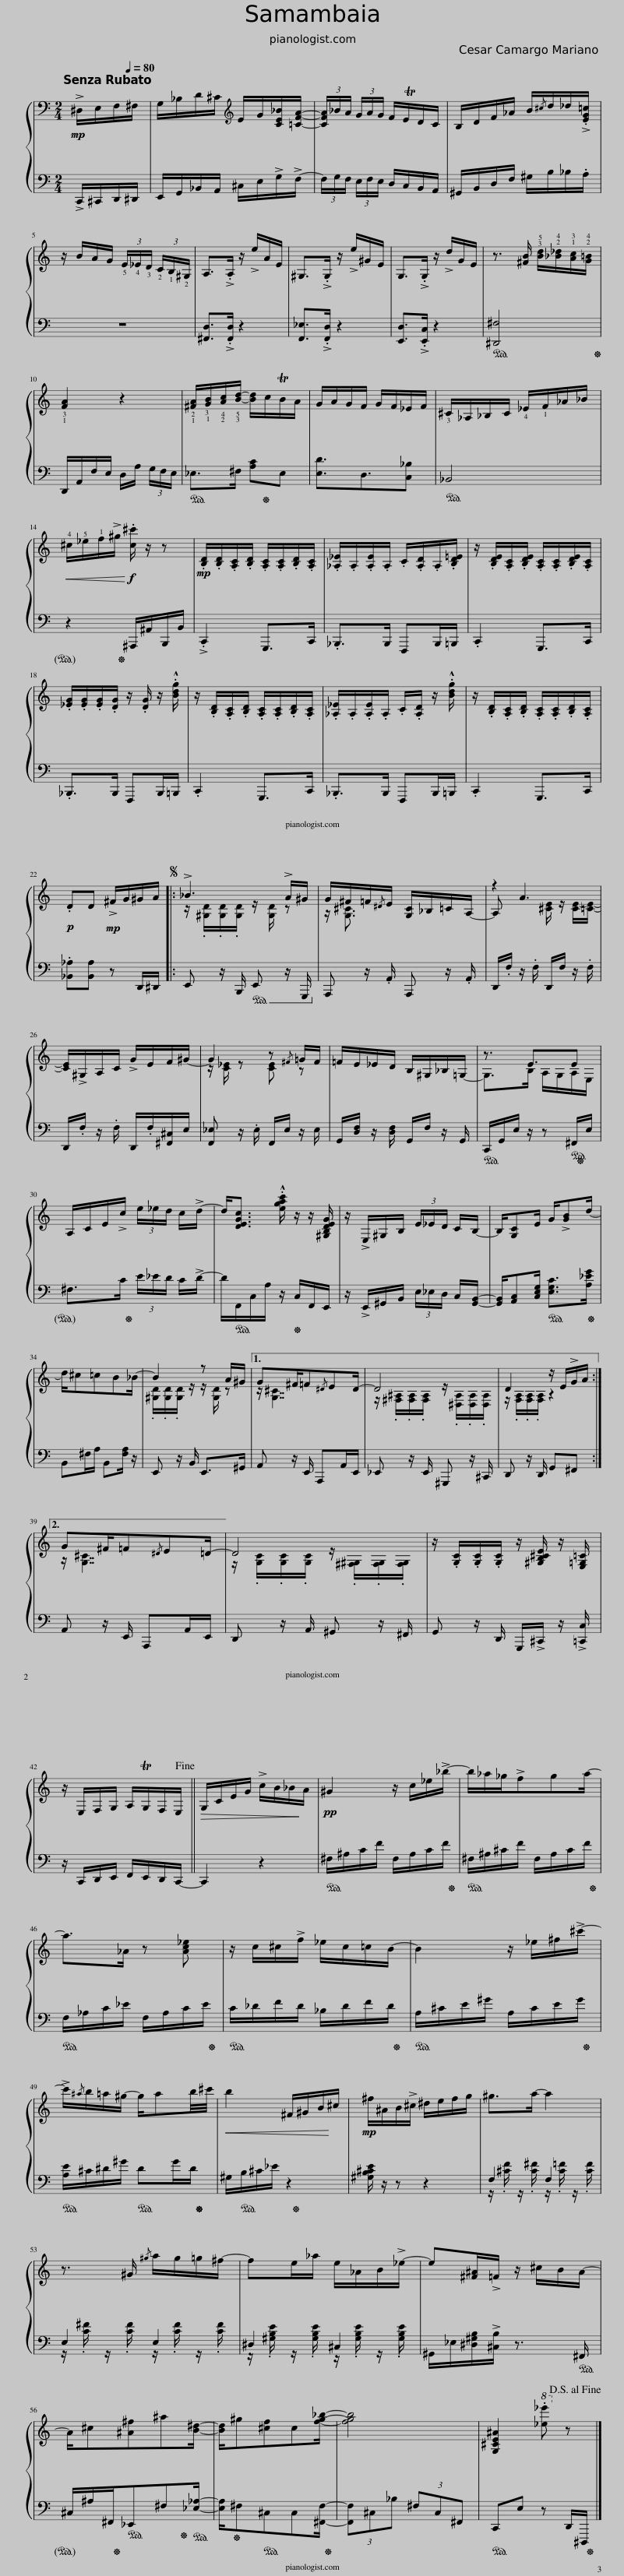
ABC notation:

X:1
%%score { ( 1 3 ) | ( 2 4 ) }
L:1/8
Q:1/4=80
M:2/4
I:linebreak $
K:C
V:1 bass
V:3 bass
V:2 bass
V:4 bass
V:1
!mp! !>!^D,/E,/F,/^F,/ | G,/_B,/D/^C/[K:treble] E/G/[CE_B]/[=CFA]/- | (3[CFA]/_B/A/ (3G/A/G/ F/TE/D/C/ | B,/D/F/_A/ B/{/^c}d/_d/!>!.[EG=c]/ |$ z/ B/A/G/ (3!5!E/!4!_E/!3!D/ (3!2!C/!1!B,/!2!^G,/ | %5
 A,>!>!.A, z/ !>!e/A/E/ | ^G,>!>!.G, z/ !>!e/^G/E/ | G,>!>!.G, z/ !>!d/G/E/ | z3/2 [^FB]/ !3!!5![Bd]/!2!!4![_B_d]/!1!!3![Ac]/!2!!4![G=B]/ |$ !1!!3![FA]2 z2 | %10
 !1!!2![^FA]/!1!!3![GB]/!2!!4![Ac]/!3!!5![Bd]/- [Bd]/c/TB/A/ | G/A/G/F/ G/F/_E/F/ | !3!^C/_A,/_B,/C/ !4!_E/!1!F/_A/_B/ |$!<(! !4!^c/!5!_e/!1!f/!>!^g/!<)!!f! .[c^c']/ z/ z |!mp! .[B,D]/.[B,D]/.[A,C]/.[B,D]/ .[A,C]/.[A,C]/.[B,D]/.[A,C]/ | %15
 .[_A,_E]/.A,/.[A,E]/.A,/ .C/.[A,D]/.A,/.[B,D=E]/ | z/ .[B,DE]/.[A,C]/.[B,DE]/ .[A,C]/.[A,C]/.[B,DE]/.[A,C]/ |$ .[_EG]/.[EG]/.[EG]/.[DG]/ z/ .[DG]/ z/ .!^![Bdg]/ | z/ .[B,D]/.[A,C]/.[B,D]/ .[A,C]/.[A,C]/.[B,D]/.[A,C]/ | .[_A,_E]/.A,/.[A,E]/.A,/ .C/.[A,D]/ z/ .!^![Bdg]/ | %20
 z/ .[B,D]/.[A,C]/.[B,D]/ .[A,C]/.[A,C]/.[B,D]/.[A,C]/ |$!p! .DD!mp! !>!^F/G/^G/A/ |:S !>!_B3 !>!A/^G/ | G/^F/=F/{/^D}E/ [G,^C]/_B,/=C/A,/- | A, A3 |$ %25
 [CE]/!>!^G,/A,/C/ !>!G/E/F/^G/- | G2 z{/^F} =G/F/ | =F/E/_E/D/ B,/^G,/_B,/=G,/- | z3/2 E3/2E |$ A,/C/E/!>!c/ (3e/_e/d/ c/!>!d/- | %30
 d<[DEGc] .!^![egac']/ z/ z/ [^G,B,DEG]/ | z/ !>!E,/^G,/B,/ (3E/_E/D/ C/B,/- | B,/[G,C]E/ G/!>![GB]d/- |$ d/^c=cB_B/- | B2 z A/^G/ |1 %35
 G^F/=F{/^D}ED/- | D4 | D2 z/ E/!>!G/A/ :|2$ G^F/=F{/^D}E=D/- || D4 | %40
 z/ .[G,C]/.[G,C]/.[G,C]/ z/ [^G,B,^CE]/ z/ [E,=G,=C]/ |$ z/ E,/F,/G,/ A,/TG,/F,/E,/!fine! ||!>(! G,/C/E/G/ !>!c/B/_B/!>)!A/ |!pp! ^G2 z/ c/_e/!>!_b/- | b/_a/_g/!>!fga/- |$ %45
 a>_A z [Ac_e] | z/ c/^c/!>!f/ _e/c/=c/B/- | B2 z/ _e/^f/!>!^c'/- |$ !>!c'/{/^a}b/=a/^g/- g/ab/4^c'/4 |!<(! b2 ^F/^G/B/!<)!^c/ | %50
!mp! ^f/^A/B/!>!^c/ ^d/e/f/g/ | ^g>a- a2 |$ z3/2 ^G/{/^g} a/g/=g/^f/- | fe/_a/ e/_A/B/!>!_e/- | e[^F^A]/!>!=F/ z/ ^c/B/A/- |$ %55
 A/^c[^A^f]^a[B^d]/- | [Bd]/^g[^cf]c[fg_b]/- | [fgb]4 | [G,^CE^A]2!8va(! .[_e'_e'']!8va)! z!D.S.! |] %59
V:2
 !>!C,,/^C,,/D,,/^D,,/ | E,,/G,,/_B,,/A,,/ ^C,/E,/!>!G,/!>!F,/- | (3F,/G,/F,/ (3E,/F,/E,/ D,/C,/B,,/A,,/ | ^G,,/B,,/D,/F,/ ^G,/B,/_B,/.A,/ |$ z4 | %5
 [^F,,D,]>!>!.[F,,D,] z2 | [F,,_E,]>!>!.[F,,D,] z2 | [E,,D,]>!>!.[E,,C,] z2 |!ped! [^D,,^F,]4!ped-up! |$ D,,/A,,/F,/E,/ D,/A,/ (3G,/F,/E,/ | %10
!ped! _E,>^F, [A,C]E,!ped-up! | [E,D]3/2D,3/2[C,_B,] |!ped! _B,,4 |$ z2 ^A,,,/!ped-up!^A,,/B,,,/B,,/ | !>!.C,,2 G,,,>C,, | %15
 ._B,,,>B,,, F,,,B,,,/=B,,,/ | .C,,2 G,,,>C,, |$ ._B,,,>B,,, F,,,B,,,/=B,,,/ | .C,,2 G,,,>C,, | ._B,,,>B,,, F,,,B,,,/=B,,,/ | %20
 .C,,2 G,,,>C,, |$ .[_B,,_A,][B,,A,] z D,,/^D,,/ |: E,, z/ B,,,/!ped! E,, z/ G,,,/!ped-up! | A,,, z/ .A,,/ A,,, z/ .A,,/ | D,,/.F,/ z/ .F,/ D,,/F,/ z/ .F,/ |$ %25
 D,,/.F,/ z/ .F,/ D,,/.F,/[^F,,^C,]/E,/ | [F,,_E,] z/ .E,/ F,,/E,/ z/ E,/ | G,,/[D,F,]/ z/ [D,F,]/ G,,/F,/ z/ G,,/ |!ped! C,,/G,,/E,/ z/ z!ped! ^F,,/!ped-up!E,/ |$ ^F,>C (3E/_E/D/ C/!>!D/- | %30
 D/!ped!F,,/C,/A,/!ped-up! z/ C,/F,,/E,,/ | z/ !>!E,,/^G,,/B,,/ (3E,/_E,/D,/ C,/[G,,B,,]/- | [G,,B,,]/[A,,C,][C,E,G,]/!ped! [E,G,C]>[A,_EG]!ped-up! |$ B,,^F,/A,/ B,,[F,A,]/ z/ | E,, z/ B,,/ E,,>^G,, |1 %35
 A,, z/ E,,/ A,,,A,,/E,,/ | _E,, z/ E,,/ ^G,,, z/ ^C,,/ | D,, z/ D,,/ G,,^F,, :|2$ A,, z/ E,,/ A,,,A,,/E,,/ || D,, z/ A,,/ ^G,, z/ ^F,,/ | %40
 G,, z/ D,,/ G,,,/!>!^C,,/ z/ !>![=C,,C,]/ |$ z/ C,,/D,,/E,,/ F,,/E,,/D,,/C,,/- || C,,2 z2 |!ped! ^F,/^A,/C/F/ F,/A,/C/F/!ped-up! |!ped! ^F,/^A,/^C/F/ F,/A,/C/F/!ped-up! |$ %45
!ped! F,/_A,/C/_E/ F,/A,/C/E/!ped-up! |!ped! C/_D/F/D/ _B,/D/F/D/!ped-up! |!ped! A,/^C/E/^G/ A,/C/E/G/!ped-up! |$!ped! [A,E]/^C/^D/^G/!ped! DG/D/!ped-up! | ^G,/!ped!B,/^C/_E/ z2!ped-up! | %50
 [^G,B,^CE]/ z/ z z2 | F,2 F,2 |$ E,2 E,2 | ^D,2 ^C,2 | ^G,,/_E,/[^D,^G,B,]/!>![^C,B,]/ z3/2!ped! ^F,,/!ped-up! |$ %55
 ^C,/^A,/^F,,/!ped-up!!ped!_E,,^F,!ped![_E,_A,]/-!ped-up! | [E,A,]/^F,!ped!^C,C,[^F,,F,]/-!ped-up! | (3[F,,F,]^C,_B, (3^F,C,^F,, |!ped! C,,E, z D,,/^D,,,/!ped-up! |] %59
V:3
 x2 | x2[K:treble] x2 | x4 | x4 |$ x4 | %5
 x4 | x4 | x4 | x4 |$ x4 | %10
 x4 | x4 | x4 |$ x4 | x4 | %15
 x4 | x4 |$ x4 | x4 | x4 | %20
 x4 |$ x4 |: z/ .[^G,D]/.[G,D]/.[G,D]/ z/ [G,D]/ z | z/ [G,^C]3/2 x2 | z2 [^CE]/ z/ [CE-]/[=CE]/- |$ %25
 x4 | z/ [C_E]/ z [CE] z | x4 | G,>B, A,/G,/A,/E,/ |$ x4 | %30
 x4 | x4 | x4 |$ x4 | .[^G,D]/.[G,D]/.[G,D]/ z/ z/ [G,D]/ z |1 %35
 z/ [G,^C]7/2 | z/ .[^F,^A,]/.[F,A,]/.[F,A,]/ z/ .[^D,A,]/.[D,A,]/.[D,A,]/ | z/ .[F,A,]/.[F,A,]/.[F,A,]/ z2 :|2$ z/ [G,^C]7/2 || z/ .[G,C]/.[G,C]/.[G,C]/ z/ .[^F,^G,]/.[F,G,]/.[F,G,]/ | %40
 x4 |$ x4 || x4 | x4 | x4 |$ %45
 x4 | x4 | x4 |$ x4 | x4 | %50
 x4 | x4 |$ x4 | x4 | x4 |$ %55
 x4 | x4 | x4 | x2!8va(! x!8va)! x |] %59
V:4
 x2 | x4 | x4 | x4 |$ x4 | %5
 x4 | x4 | x4 | x4 |$ x4 | %10
 x4 | x4 | x4 |$ x4 | x4 | %15
 x4 | x4 |$ x4 | x4 | x4 | %20
 x4 |$ x4 |: x4 | x4 | x4 |$ %25
 x4 | x4 | x4 | x4 |$ x4 | %30
 x4 | x4 | x4 |$ x4 | x4 |1 %35
 x4 | x4 | x4 :|2$ x4 || x4 | %40
 x4 |$ x4 || x4 | x4 | x4 |$ %45
 x4 | x4 | x4 |$ x4 | x4 | %50
 x4 | z/ .[^CF]/ z/ .[C^F]/ z/ .[C=F]/ z/ .[CF]/ |$ z/ .[C^F]/ z/ .[CF]/ z/ .[CF]/ z/ .[CF]/ | z/ .[^G,B,E]/ z/ .[G,B,E]/ z/ .[G,B,E]/ z/ .[G,B,E]/ | x4 |$ %55
 x4 | x4 | x4 | x4 |] %59
